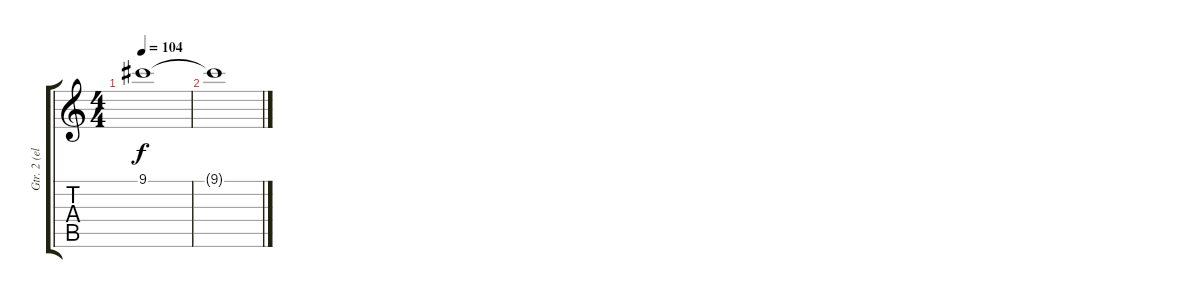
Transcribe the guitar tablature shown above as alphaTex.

\track ("Gtr. 2 (elec.)" "Gtr. 2 (el") {instrument distortionguitar}
\staff {score tabs}
\tuning (E4 B3 G3 D3 A2 E2) {hide}
\ts (4 4)
\tempo 104
\clef g2
\ks c
9.1{t}.1{dy f} |
9.1{t}.1
